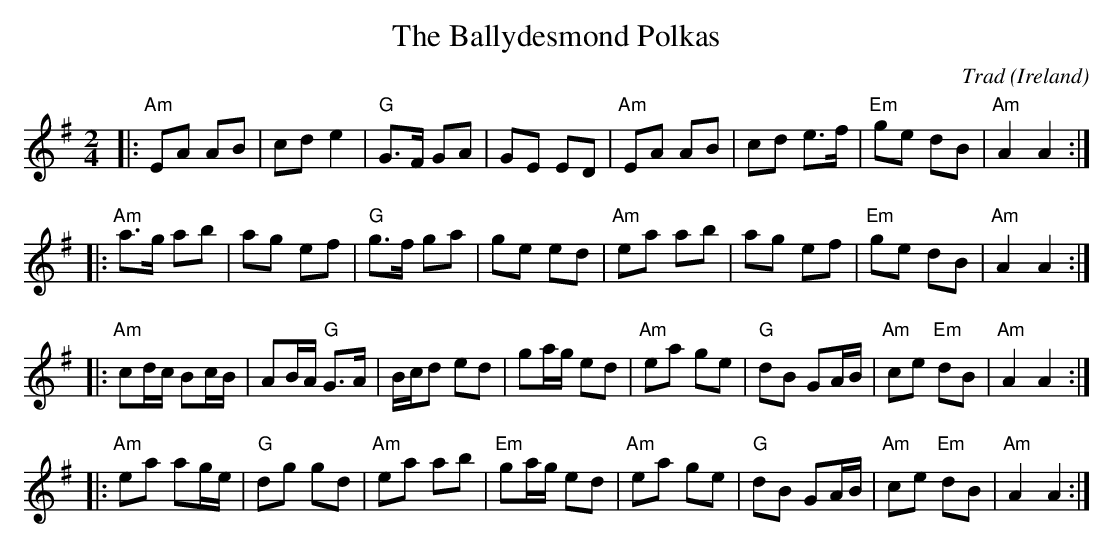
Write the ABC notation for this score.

X:1
T:Ballydesmond Polkas, The
C:Trad
O:Ireland
M:2/4
E:12
L:1/8
K:G
|:"Am"EA AB|cd e2|"G"G>F GA|GE ED|\
"Am"EA AB|cd e>f|"Em"ge dB|"Am"A2 A2:|*
|:"Am"a>g ab|ag ef|"G"g>f ga|ge ed|\
"Am"ea ab|ag ef|"Em"ge dB|"Am"A2 A2:|*
E:11
|:"Am"cd/c/ Bc/B/|AB/A/ "G"G>A|B/c/d ed|ga/g/ ed|\
"Am"ea ge|"G"dB GA/B/|"Am"ce "Em"dB|"Am"A2 A2:|*
E:12
|:"Am"ea ag/e/|"G"dg gd|"Am"ea ab|"Em"ga/g/ ed|\
"Am"ea ge|"G"dB GA/B/|"Am"ce "Em"dB|"Am"A2 A2:|**
